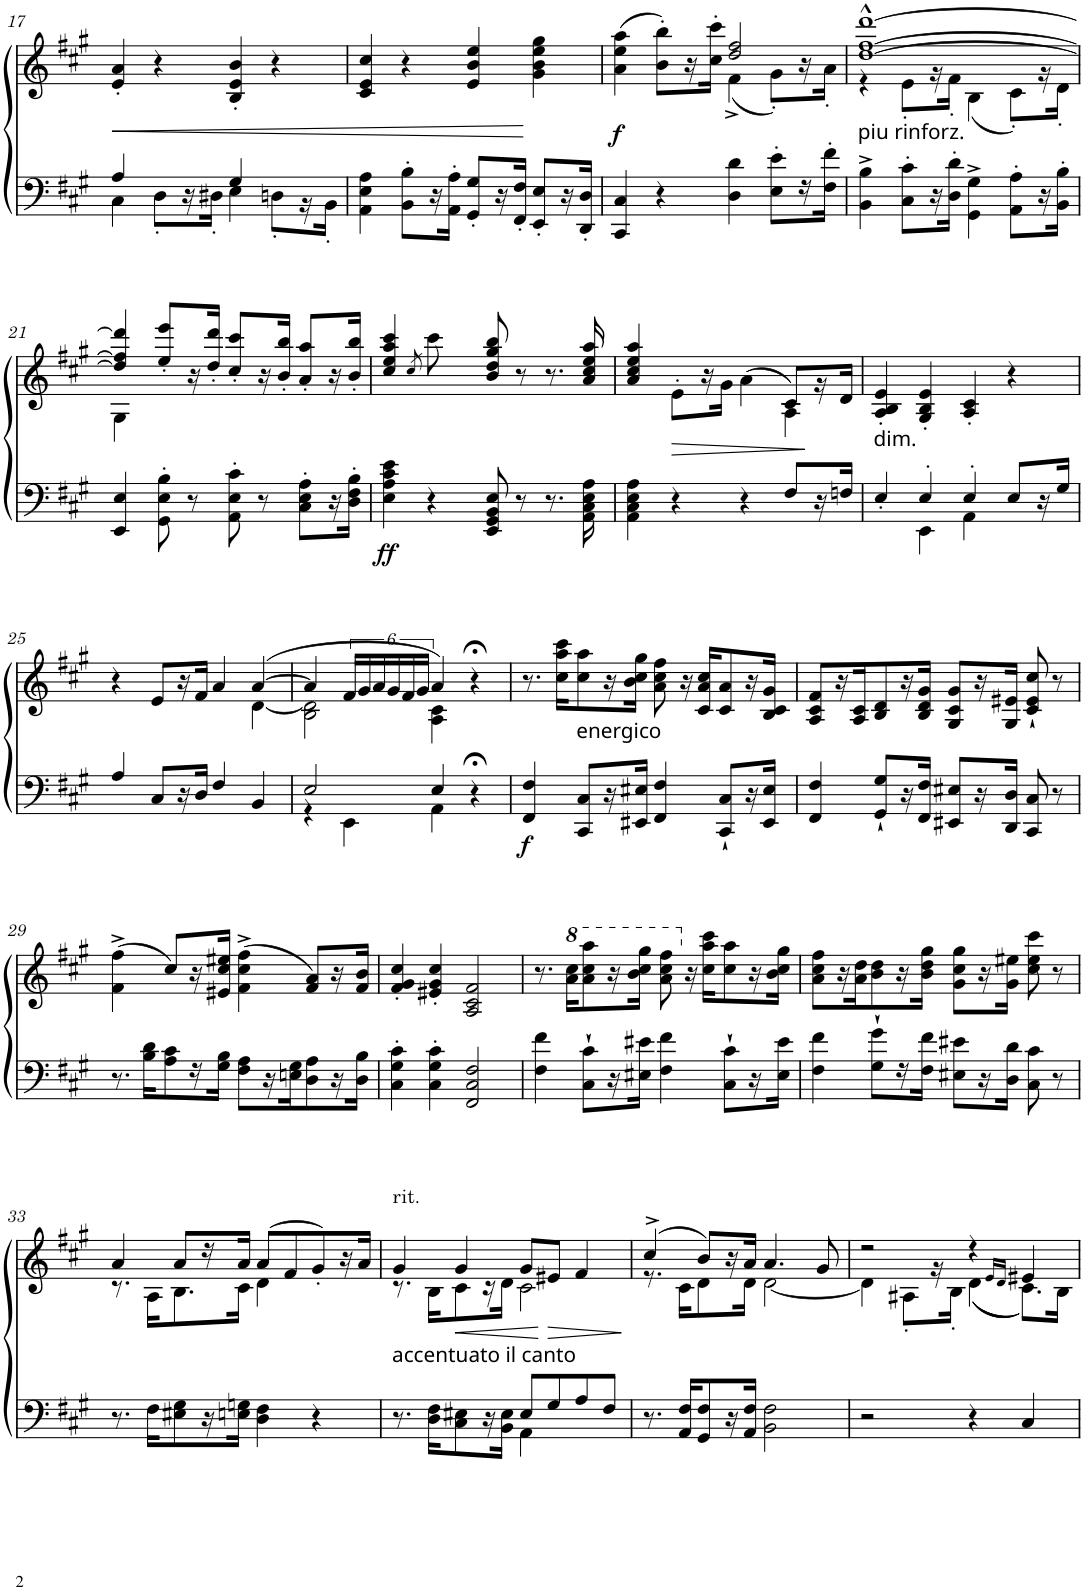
**kern	**kern	**dynam
*part1	*part1	*part1
*staff2	*staff1	*staff1/2
*I"Klavier	*	*
*I'Klav.	*	*
!!LO:PB:g=z
*clefF4	*clefG2	*
*k[f#c#g#]	*k[f#c#g#]	*
*A:	*A:	*
*M4/4	*M4/4	*
*met(c)	*met(c)	*
=17	=17	=17
*^	*	*
!	!	!	!LO:HP:b
4A/	4C#\	4e/' 4a/'	<
8ryy	8D'\L	4r	.
16ryy	16r	.	.
16ryy	16D#X'\JJ	.	.
4G#/	4E\	4B/' 4e/' 4b/'	.
8ryy	8Dn'\L	4r	.
16ryy	16r	.	.
16ryy	16BB'\JJ	.	.
*v	*v	*	*
=18	=18	=18
4AA\ 4E\ 4A\	4c#/ 4e/ 4cc#/	.
8BB\' 8B\'L	4r	.
16r	.	.
16AA\' 16A\'JJ	.	.
8GG#/' 8G#/'L	4e/ 4b/ 4ee/	.
16r	.	.
16FF#/' 16F#/'JJ	.	.
8EE/' 8E/'L	4g#\ 4b\ 4ee\ 4gg#\	[
16r	.	.
16DD/' 16D/'JJ	.	.
=19	=19	=19
*	*^	*
!	!	!	!LO:DY:b
4CC#/ 4C#/	(4a\ 4ee\ 4aa\	2ryy	f
4r	8b\' 8bb\'L)	.	.
.	16r	.	.
.	16cc#\' 16ccc#\'JJ	.	.
4D\ 4d\	2dd/ 2ff#/	(4f#^\	.
8E\' 8e\'L	.	8g#'\L)	.
16r	.	16r	.
16F#\' 16f#\'JJ	.	16a'\JJ	.
=20	=20	=20	=20
!LO:TX:a:t=piu rinforz.	!	!	!
4BB\^ 4B\^	[1dd^^ [1ff#^^ [1ddd^^	4r	.
8C#\' 8c#\'L	.	8e'\L	.
16r	.	16r	.
16D\' 16d\'JJ	.	16f#'\JJ	.
4GG#\^ 4G#\^	.	(4B\	.
8AA\' 8A\'L	.	8c#'\L)	.
16r	.	16r	.
16BB\' 16B\'JJ	.	16d'\JJ	.
!!LO:LB:g=z	!!
=21	=21	=21	=21
4EE/ 4E/	4dd/] 4ff#/] 4ddd/]	4G#\	.
8GG#\' 8E\' 8B\'	8ee/' 8eee/'L	4ryy	.
8r	16r	.	.
.	16dd/' 16ddd/'JJ	.	.
8AA\' 8E\' 8c#\'	8cc#/' 8ccc#/'L	2ryy	.
8r	16r	.	.
.	16b/' 16bb/'JJ	.	.
8C#\' 8E\' 8A\'L	8a/' 8aa/'L	.	.
16r	16r	.	.
16D\' 16F#\' 16B\'JJ	16b/' 16bb/'JJ	.	.
*	*v	*v	*
=22	=22	=22
!	!	!LO:DY:b=2
4E\ 4A\ 4c#\ 4e\	4cc#/ 4ee/ 4aa/ 4ccc#/	ff
.	8qcc#/	.
4r	8ccc#\	.
.	8ryy	.
8EE/ 8GG#/ 8BB/ 8E/	8b/ 8dd/ 8gg#/ 8bb/	.
8r	8r	.
8.r	8.r	.
16AA\ 16C#\ 16E\ 16A\	16a/ 16cc#/ 16ee/ 16aa/	.
=23	=23	=23
*	*^	*
4AA\ 4C#\ 4E\ 4A\	4a/ 4cc#/ 4ee/ 4aa/	2ryy	.
!	!	!	!LO:HP:b
4r	8e'\L	.	>
.	16r	.	.
.	16g#\JJ	.	.
4r	(4a\	4ryy	.
8F#/L	8c#/L)	4A\	.
16r	16r	.	]
16Fn/JJ	16d/JJ	.	.
*	*v	*v	*
=24	=24	=24
*^	*	*
!LO:TX:a:t=dim.	!	!	!
4E'/	4ryy	4A/' 4B/' 4e/'	.
4E'/	4EE\	4G#/' 4B/' 4e/'	.
4E'/	4AA\	4A/' 4c#/'	.
8E/L	4ryy	4r	.
16r	.	.	.
16G#/JJ	.	.	.
*v	*v	*	*
!!LO:LB:g=z
=25	=25	=25
*	*^	*
4A/	4r	2ryy	.
8C#/L	8e/L	.	.
16r	16r	.	.
16D/JJ	16f#/JJ	.	.
4F#/	4a/	4ryy	.
4BB/	([4a/	[4d\	.
=26	=26	=26	=26
*^	*	*	*
2E/	4r	4a/]	2B\ 2d\]	.
.	4EE\	24f#/LL	.	.
.	.	24g#/	.	.
.	.	24a/	.	.
.	.	24g#/	.	.
.	.	24f#/	.	.
.	.	24g#/JJ	.	.
4E/	4AA\	4a/)	4A\ 4c#\	.
4r;<	4ryy	4r;<	4ryy	.
=27	=27	=27	=27	=27
!	!	!	!	!LO:DY:b=2
*v	*v	*	*	*
*	*v	*v	*
4FF#/ 4F#/	8.r	f
.	16cc#\ 16aa\ 16ccc#\KL	.
!LO:TX:a:t=energico	!	!
8CC#/ 8C#/L	8cc#\ 8aa\	.
16r	16r	.
16EE#X/ 16E#X/JJ	16b\ 16cc#\ 16gg#\JJ	.
4FF#/ 4F#/	8a\ 8cc#\ 8ff#\	.
.	16r	.
.	16c#/ 16a/ 16cc#/KL	.
8CC#/` 8C#/`L	8c#/ 8a/	.
16r	16r	.
16EE#/ 16E#/JJ	16B/ 16c#/ 16g#/JJ	.
=28	=28	=28
4FF#/ 4F#/	8A/ 8c#/ 8f#/L	.
.	16r	.
.	16A/ 16c#/J	.
8GG#/` 8G#/`L	8B/ 8d/	.
16r	16r	.
16FF#/ 16F#/JJ	16B/ 16d/ 16g#/JJ	.
8EE#X/ 8E#X/L	8G#/ 8c#/ 8g#/L	.
16r	16r	.
16DD/ 16D/JJ	16G#/ 16e#X/JJ	.
8CC#/ 8C#/	8c#/` 8e#/` 8cc#/`	.
8r	8r	.
!!LO:LB:g=z
=29	=29	=29
8.r	(4f#\^ 4ff#\^	.
16B\ 16d\KL	.	.
8A\ 8c#\	8cc#/L)	.
16r	16r	.
16G#\ 16B\JJ	16e#X/ 16cc#/ 16ee#X/JJ	.
8F#\ 8A\L	(4f#\^ 4cc#\^ 4ff#\^	.
16r	.	.
16En\ 16G#\J	.	.
8D\ 8A\	8f#/ 8a/L)	.
16r	16r	.
16D\ 16B\JJ	16f#/ 16b/JJ	.
=30	=30	=30
4C#\' 4G#\' 4c#\'	4f#/' 4g#/' 4cc#/'	.
4C#\' 4G#\' 4c#\'	4e#X/' 4g#/' 4cc#/'	.
2FF#/ 2C#/ 2F#/	2A/ 2c#/ 2f#/	.
=31	=31	=31
4F#\ 4f#\	8.r	.
*	*8va	*
.	16aa\ 16ccc#\KL	.
8C#\` 8c#\`L	8aa\ 8ccc#\ 8aaa\	.
16r	16r	.
16E#X\ 16e#X\JJ	16bb\ 16ccc#\ 16ggg#\JJ	.
4F#\ 4f#\	8aa\ 8ccc#\ 8fff#\	.
*	*X8va	*
.	16r	.
.	16cc#\ 16aa\ 16ccc#\KL	.
8C#\` 8c#\`L	8cc#\ 8aa\	.
16r	16r	.
16E#\ 16e#\JJ	16b\ 16cc#\ 16gg#\JJ	.
=32	=32	=32
4F#\ 4f#\	8a\ 8cc#\ 8ff#\L	.
.	16r	.
.	16a\ 16dd\J	.
8G#\` 8g#\`L	8b\ 8dd\	.
16r	16r	.
16F#\ 16f#\JJ	16b\ 16dd\ 16gg#\JJ	.
8E#X\ 8e#X\L	8g#\ 8cc#\ 8gg#\L	.
16r	16r	.
16D\ 16d\JJ	16g#\ 16ee#X\JJ	.
8C#\ 8c#\	8cc#\ 8ee#\ 8ccc#\	.
8r	8r	.
!!LO:LB:g=z
=33	=33	=33
*	*^	*
8.r	4a/	8.r	.
16F#\KL	.	16A\KL	.
8E#X\ 8G#\	8a/L	8.B\	.
16r	16r	.	.
16En\ 16Gn\JJ	16a/JJ	16c#\Jk	.
4D\ 4F#\	(8a/L	4d\	.
.	8f#/	.	.
4r	8g#'/)	4ryy	.
.	16r	.	.
.	16a/JJ	.	.
=34	=34	=34	=34
*^	*	*	*
!	!	!LO:TX:a:t=rit.	!	!
!LO:TX:a:t=accentuato il canto	!	!	!	!
8.r	2ryy	4g#/	8.r	.
16D\ 16F#\KL	.	.	16B\KL	.
!	!	!	!	!LO:HP:b
8C#\ 8E#X\	.	4g#/	8c#\	<
16r	.	.	16r	.
16BB\ 16E#\JJ	.	.	16d\JJ	.
8E#/L	4AA\	8g#/L	2c#\	.
!	!	!	!	!LO:HP:n=1:b
8G#/	.	8e#X/J	.	[ >
8A/	4ryy	4f#/	.	.
8F#/J	.	.	.	.
*v	*v	*	*	*
*	*v	*v	*
.	.	]
=35	=35	=35
*	*^	*
8.r	(4cc#^/	8.r	.
16AA/ 16F#/KL	.	16c#\KL	.
8GG#/ 8F#/	8b/L)	8d\	.
16r	16r	16ryy	.
16AA/ 16F#/JJ	16a/JJ	16d\JJ	.
2BB\ 2F#\	4.a/	[2d\	.
.	8g#/	.	.
=36	=36	=36	=36
2r	2r	4d\]	.
.	.	8A#X'\L	.
.	.	16r	.
.	.	16B'\JJ	.
4r	4r	((4d\	.
.	16qe/LL	.	.
.	16qd/JJ	.	.
4C#/	4e#X/	8.c#\L))	.
.	.	16B\Jk	.
*	*v	*v	*
=	=	=
*-	*-	*-
